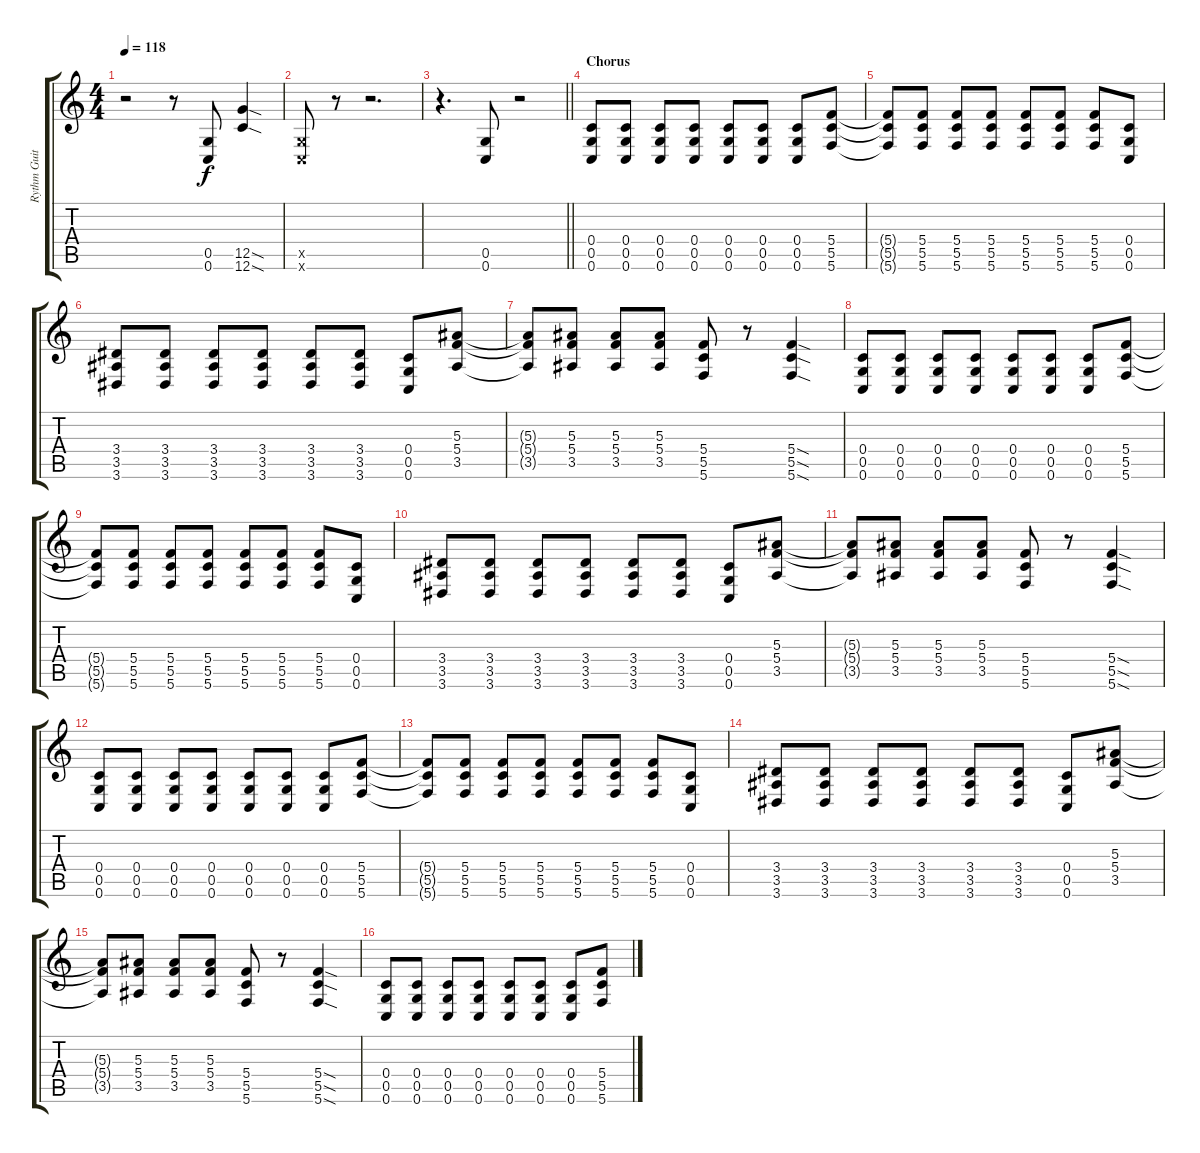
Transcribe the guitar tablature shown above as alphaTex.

\track ("Rythm Guitar (Chris Robertson)" "Rythm Guit") {instrument overdrivenguitar}
\staff {score tabs}
\tuning (D4 A3 F3 C3 G2 C2) {hide}
\ts (4 4)
\tempo 118
\clef g2
\ks c
r.2{dy f} r.8 (0.5 0.6).8 (12.5{sod} 12.6{sod}).4 |
(0.5{x} 0.6{x}).8 r.8 r.2{d} |
\barLineRight lightlight
r.4{d} (0.5 0.6).8 r.2 |
\section ("" "Chorus")
(0.4 0.5 0.6).8 (0.4 0.5 0.6).8 (0.4 0.5 0.6).8 (0.4 0.5 0.6).8 (0.4 0.5 0.6).8 (0.4 0.5 0.6).8 (0.4 0.5 0.6).8 (5.4 5.5 5.6).8 |
(5.4{t} 5.5{t} 5.6{t}).8 (5.4 5.5 5.6).8 (5.4 5.5 5.6).8 (5.4 5.5 5.6).8 (5.4 5.5 5.6).8 (5.4 5.5 5.6).8 (5.4 5.5 5.6).8 (0.4 0.5 0.6).8 |
(3.4 3.5 3.6).8 (3.4 3.5 3.6).8 (3.4 3.5 3.6).8 (3.4 3.5 3.6).8 (3.4 3.5 3.6).8 (3.4 3.5 3.6).8 (0.4 0.5 0.6).8 (5.3 5.4 3.5).8 |
(5.3{t} 5.4{t} 3.5{t}).8 (5.3 5.4 3.5).8 (5.3 5.4 3.5).8 (5.3 5.4 3.5).8 (5.4 5.5 5.6).8 r.8 (5.4{sod} 5.5{sod} 5.6{sod}).4 |
(0.4 0.5 0.6).8 (0.4 0.5 0.6).8 (0.4 0.5 0.6).8 (0.4 0.5 0.6).8 (0.4 0.5 0.6).8 (0.4 0.5 0.6).8 (0.4 0.5 0.6).8 (5.4 5.5 5.6).8 |
(5.4{t} 5.5{t} 5.6{t}).8 (5.4 5.5 5.6).8 (5.4 5.5 5.6).8 (5.4 5.5 5.6).8 (5.4 5.5 5.6).8 (5.4 5.5 5.6).8 (5.4 5.5 5.6).8 (0.4 0.5 0.6).8 |
(3.4 3.5 3.6).8 (3.4 3.5 3.6).8 (3.4 3.5 3.6).8 (3.4 3.5 3.6).8 (3.4 3.5 3.6).8 (3.4 3.5 3.6).8 (0.4 0.5 0.6).8 (5.3 5.4 3.5).8 |
(5.3{t} 5.4{t} 3.5{t}).8 (5.3 5.4 3.5).8 (5.3 5.4 3.5).8 (5.3 5.4 3.5).8 (5.4 5.5 5.6).8 r.8 (5.4{sod} 5.5{sod} 5.6{sod}).4 |
(0.4 0.5 0.6).8 (0.4 0.5 0.6).8 (0.4 0.5 0.6).8 (0.4 0.5 0.6).8 (0.4 0.5 0.6).8 (0.4 0.5 0.6).8 (0.4 0.5 0.6).8 (5.4 5.5 5.6).8 |
(5.4{t} 5.5{t} 5.6{t}).8 (5.4 5.5 5.6).8 (5.4 5.5 5.6).8 (5.4 5.5 5.6).8 (5.4 5.5 5.6).8 (5.4 5.5 5.6).8 (5.4 5.5 5.6).8 (0.4 0.5 0.6).8 |
(3.4 3.5 3.6).8 (3.4 3.5 3.6).8 (3.4 3.5 3.6).8 (3.4 3.5 3.6).8 (3.4 3.5 3.6).8 (3.4 3.5 3.6).8 (0.4 0.5 0.6).8 (5.3 5.4 3.5).8 |
(5.3{t} 5.4{t} 3.5{t}).8 (5.3 5.4 3.5).8 (5.3 5.4 3.5).8 (5.3 5.4 3.5).8 (5.4 5.5 5.6).8 r.8 (5.4{sod} 5.5{sod} 5.6{sod}).4 |
(0.4 0.5 0.6).8 (0.4 0.5 0.6).8 (0.4 0.5 0.6).8 (0.4 0.5 0.6).8 (0.4 0.5 0.6).8 (0.4 0.5 0.6).8 (0.4 0.5 0.6).8 (5.4 5.5 5.6).8
